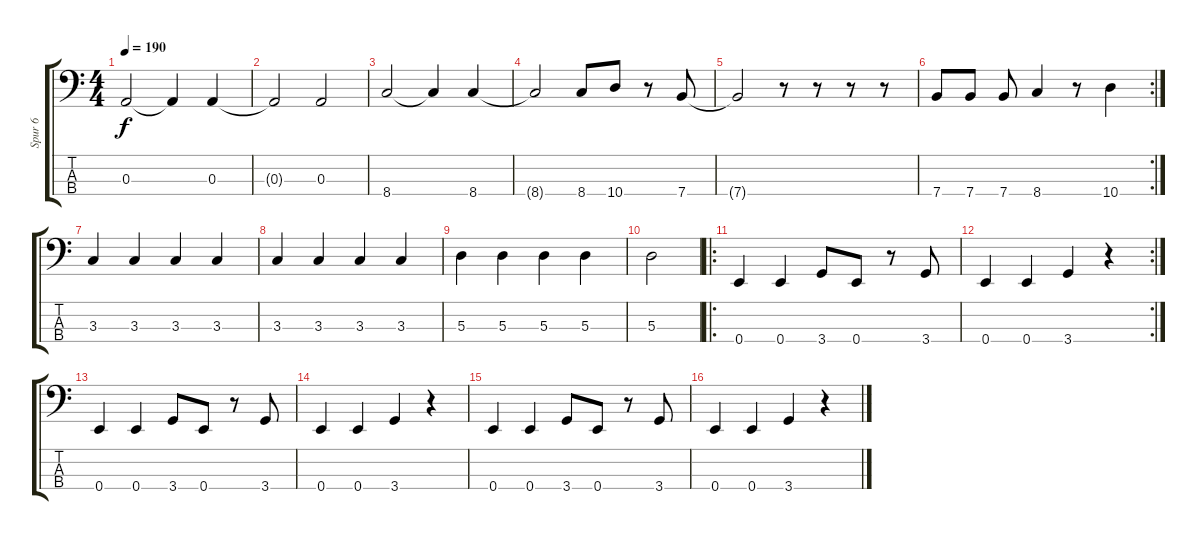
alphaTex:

\track ("Spur 6" "Spur 6") {instrument electricbasspick}
\staff {score tabs}
\tuning (G2 D2 A1 E1) {hide}
\ts (4 4)
\tempo 190
\clef f4
\ks c
0.3.2{dy f} 0.3{t}.4 0.3.4 |
0.3{t}.2 0.3.2 |
8.4.2 8.4{t}.4 8.4.4 |
8.4{t}.2 8.4.8 10.4.8 r.8 7.4.8 |
7.4{t}.2 r.8 r.8 r.8 r.8 |
\rc 2
7.4.8 7.4.8 7.4.8 8.4.4 r.8 10.4.4 |
3.3.4 3.3.4 3.3.4 3.3.4 |
3.3.4 3.3.4 3.3.4 3.3.4 |
5.3.4 5.3.4 5.3.4 5.3.4 |
5.3.2 |
\ro
0.4.4 0.4.4 3.4.8 0.4.8 r.8 3.4.8 |
\rc 2
0.4.4 0.4.4 3.4.4 r.4 |
0.4.4 0.4.4 3.4.8 0.4.8 r.8 3.4.8 |
0.4.4 0.4.4 3.4.4 r.4 |
0.4.4 0.4.4 3.4.8 0.4.8 r.8 3.4.8 |
0.4.4 0.4.4 3.4.4 r.4
